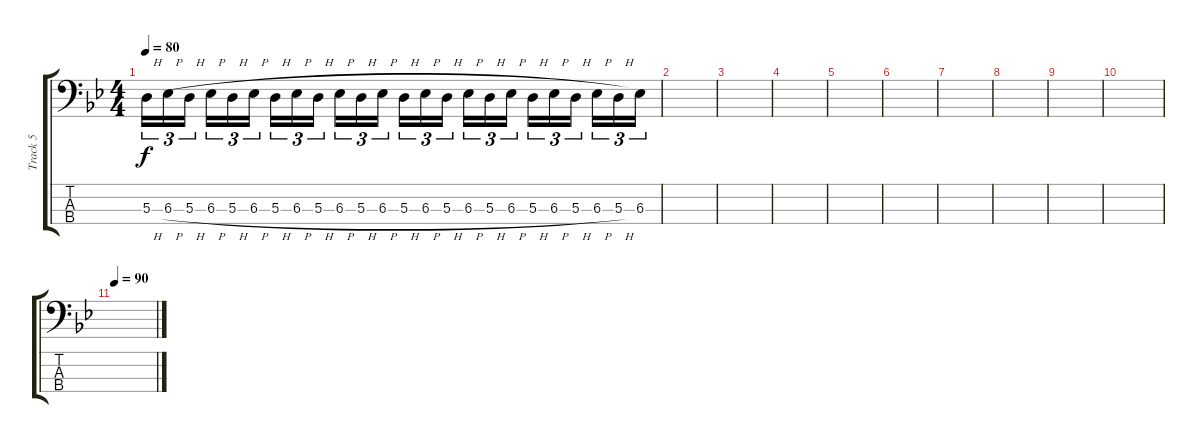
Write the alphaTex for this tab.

\track ("Track 5" "Track 5") {instrument contrabass}
\staff {score tabs}
\tuning (G2 D2 A1 E1) {hide}
\ts (4 4)
\tempo 80
\clef f4
\ks bb
5.3{h}.16{tu (3 2) dy f} 6.3{h}.16{tu (3 2)} 5.3{h}.16{tu (3 2) beam splitsecondary} 6.3{h}.16{tu (3 2)} 5.3{h}.16{tu (3 2)} 6.3{h}.16{tu (3 2)} 5.3{h}.16{tu (3 2)} 6.3{h}.16{tu (3 2)} 5.3{h}.16{tu (3 2) beam splitsecondary} 6.3{h}.16{tu (3 2)} 5.3{h}.16{tu (3 2)} 6.3{h}.16{tu (3 2)} 5.3{h}.16{tu (3 2)} 6.3{h}.16{tu (3 2)} 5.3{h}.16{tu (3 2) beam splitsecondary} 6.3{h}.16{tu (3 2)} 5.3{h}.16{tu (3 2)} 6.3{h}.16{tu (3 2)} 5.3{h}.16{tu (3 2)} 6.3{h}.16{tu (3 2)} 5.3{h}.16{tu (3 2) beam splitsecondary} 6.3{h}.16{tu (3 2)} 5.3{h}.16{tu (3 2)} 6.3.16{tu (3 2)} |
|
|
|
|
|
|
|
|
|
\tempo 90
